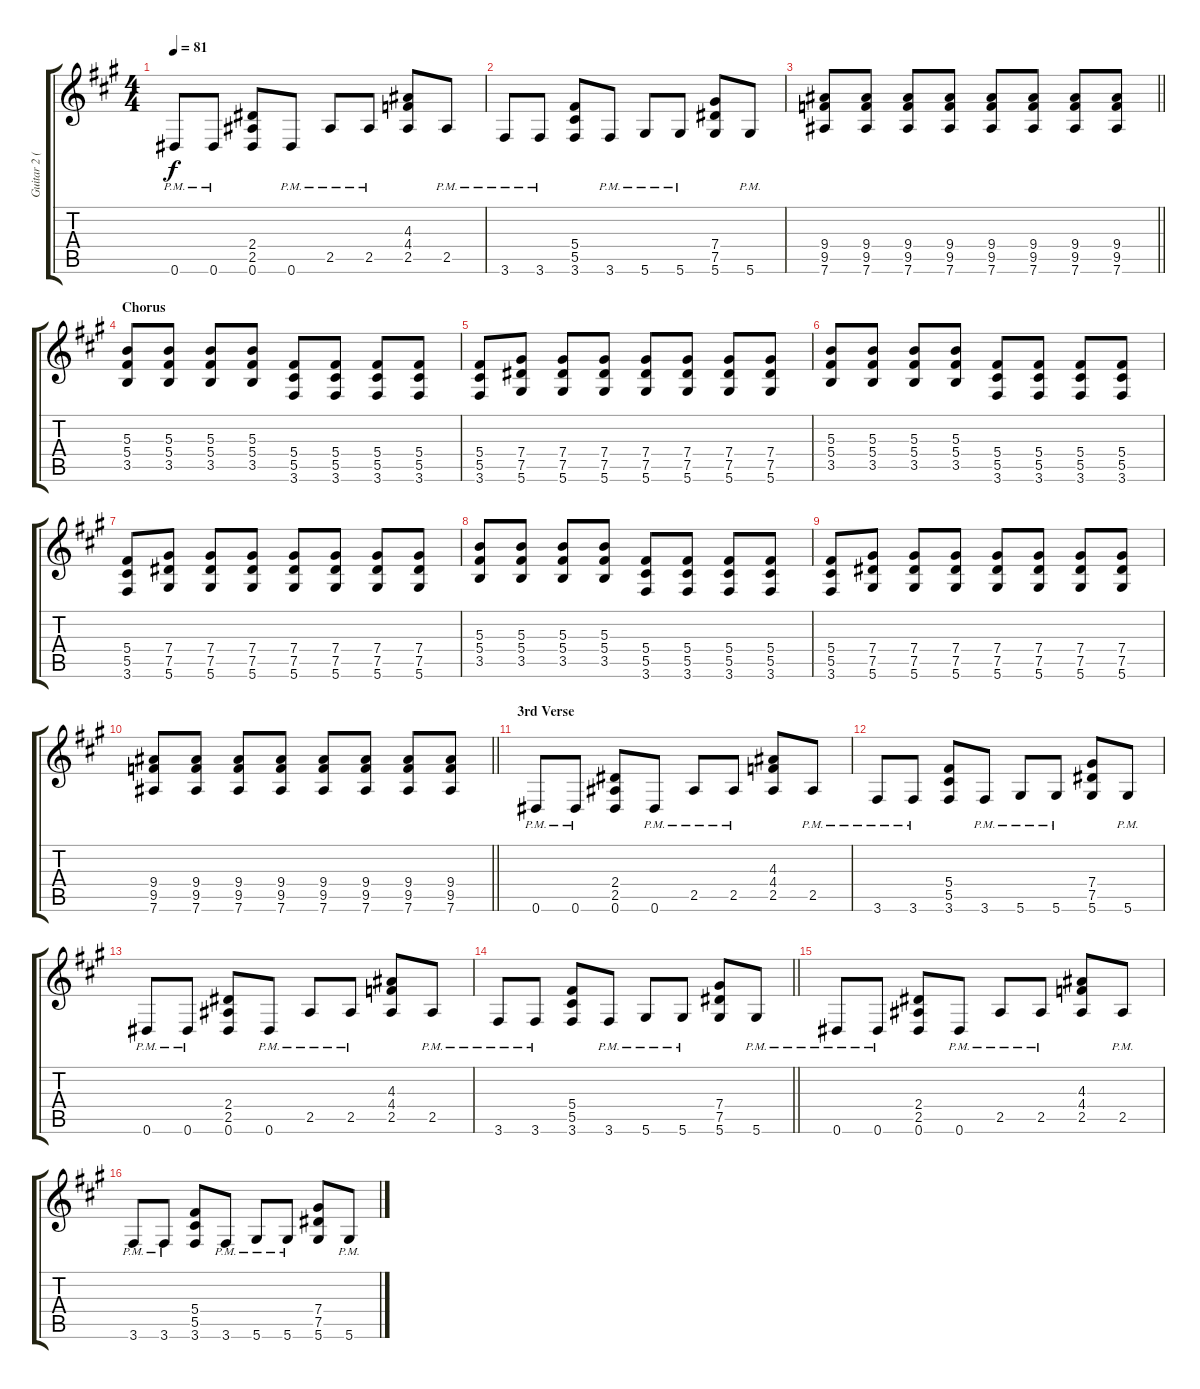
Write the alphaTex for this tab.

\track ("Guitar 2 (Jerry)" "Guitar 2 (") {instrument overdrivenguitar}
\staff {score tabs}
\tuning (Eb4 Bb3 Gb3 Db3 Ab2 Eb2) {hide}
\ts (4 4)
\tempo 81
\clef g2
\ks f#minor
0.6{pm}.8{dy f} 0.6{pm}.8 (2.4 2.5 0.6).8 0.6{pm}.8 2.5{pm}.8 2.5{pm}.8 (4.3 4.4 2.5).8 2.5{pm}.8 |
3.6{pm}.8 3.6{pm}.8 (5.4 5.5 3.6).8 3.6{pm}.8 5.6{pm}.8 5.6{pm}.8 (7.4 7.5 5.6).8 5.6{pm}.8 |
\barLineRight lightlight
(9.4 9.5 7.6).8 (9.4 9.5 7.6).8 (9.4 9.5 7.6).8 (9.4 9.5 7.6).8 (9.4 9.5 7.6).8 (9.4 9.5 7.6).8 (9.4 9.5 7.6).8 (9.4 9.5 7.6).8 |
\section ("" "Chorus")
(5.3 5.4 3.5).8 (5.3 5.4 3.5).8 (5.3 5.4 3.5).8 (5.3 5.4 3.5).8 (5.4 5.5 3.6).8 (5.4 5.5 3.6).8 (5.4 5.5 3.6).8 (5.4 5.5 3.6).8 |
(5.4 5.5 3.6).8 (7.4 7.5 5.6).8 (7.4 7.5 5.6).8 (7.4 7.5 5.6).8 (7.4 7.5 5.6).8 (7.4 7.5 5.6).8 (7.4 7.5 5.6).8 (7.4 7.5 5.6).8 |
(5.3 5.4 3.5).8 (5.3 5.4 3.5).8 (5.3 5.4 3.5).8 (5.3 5.4 3.5).8 (5.4 5.5 3.6).8 (5.4 5.5 3.6).8 (5.4 5.5 3.6).8 (5.4 5.5 3.6).8 |
(5.4 5.5 3.6).8 (7.4 7.5 5.6).8 (7.4 7.5 5.6).8 (7.4 7.5 5.6).8 (7.4 7.5 5.6).8 (7.4 7.5 5.6).8 (7.4 7.5 5.6).8 (7.4 7.5 5.6).8 |
(5.3 5.4 3.5).8 (5.3 5.4 3.5).8 (5.3 5.4 3.5).8 (5.3 5.4 3.5).8 (5.4 5.5 3.6).8 (5.4 5.5 3.6).8 (5.4 5.5 3.6).8 (5.4 5.5 3.6).8 |
(5.4 5.5 3.6).8 (7.4 7.5 5.6).8 (7.4 7.5 5.6).8 (7.4 7.5 5.6).8 (7.4 7.5 5.6).8 (7.4 7.5 5.6).8 (7.4 7.5 5.6).8 (7.4 7.5 5.6).8 |
\barLineRight lightlight
(9.4 9.5 7.6).8 (9.4 9.5 7.6).8 (9.4 9.5 7.6).8 (9.4 9.5 7.6).8 (9.4 9.5 7.6).8 (9.4 9.5 7.6).8 (9.4 9.5 7.6).8 (9.4 9.5 7.6).8 |
\section ("" "3rd Verse")
0.6{pm}.8 0.6{pm}.8 (2.4 2.5 0.6).8 0.6{pm}.8 2.5{pm}.8 2.5{pm}.8 (4.3 4.4 2.5).8 2.5{pm}.8 |
3.6{pm}.8 3.6{pm}.8 (5.4 5.5 3.6).8 3.6{pm}.8 5.6{pm}.8 5.6{pm}.8 (7.4 7.5 5.6).8 5.6{pm}.8 |
0.6{pm}.8 0.6{pm}.8 (2.4 2.5 0.6).8 0.6{pm}.8 2.5{pm}.8 2.5{pm}.8 (4.3 4.4 2.5).8 2.5{pm}.8 |
\barLineRight lightlight
3.6{pm}.8 3.6{pm}.8 (5.4 5.5 3.6).8 3.6{pm}.8 5.6{pm}.8 5.6{pm}.8 (7.4 7.5 5.6).8 5.6{pm}.8 |
0.6{pm}.8 0.6{pm}.8 (2.4 2.5 0.6).8 0.6{pm}.8 2.5{pm}.8 2.5{pm}.8 (4.3 4.4 2.5).8 2.5{pm}.8 |
3.6{pm}.8 3.6{pm}.8 (5.4 5.5 3.6).8 3.6{pm}.8 5.6{pm}.8 5.6{pm}.8 (7.4 7.5 5.6).8 5.6{pm}.8
